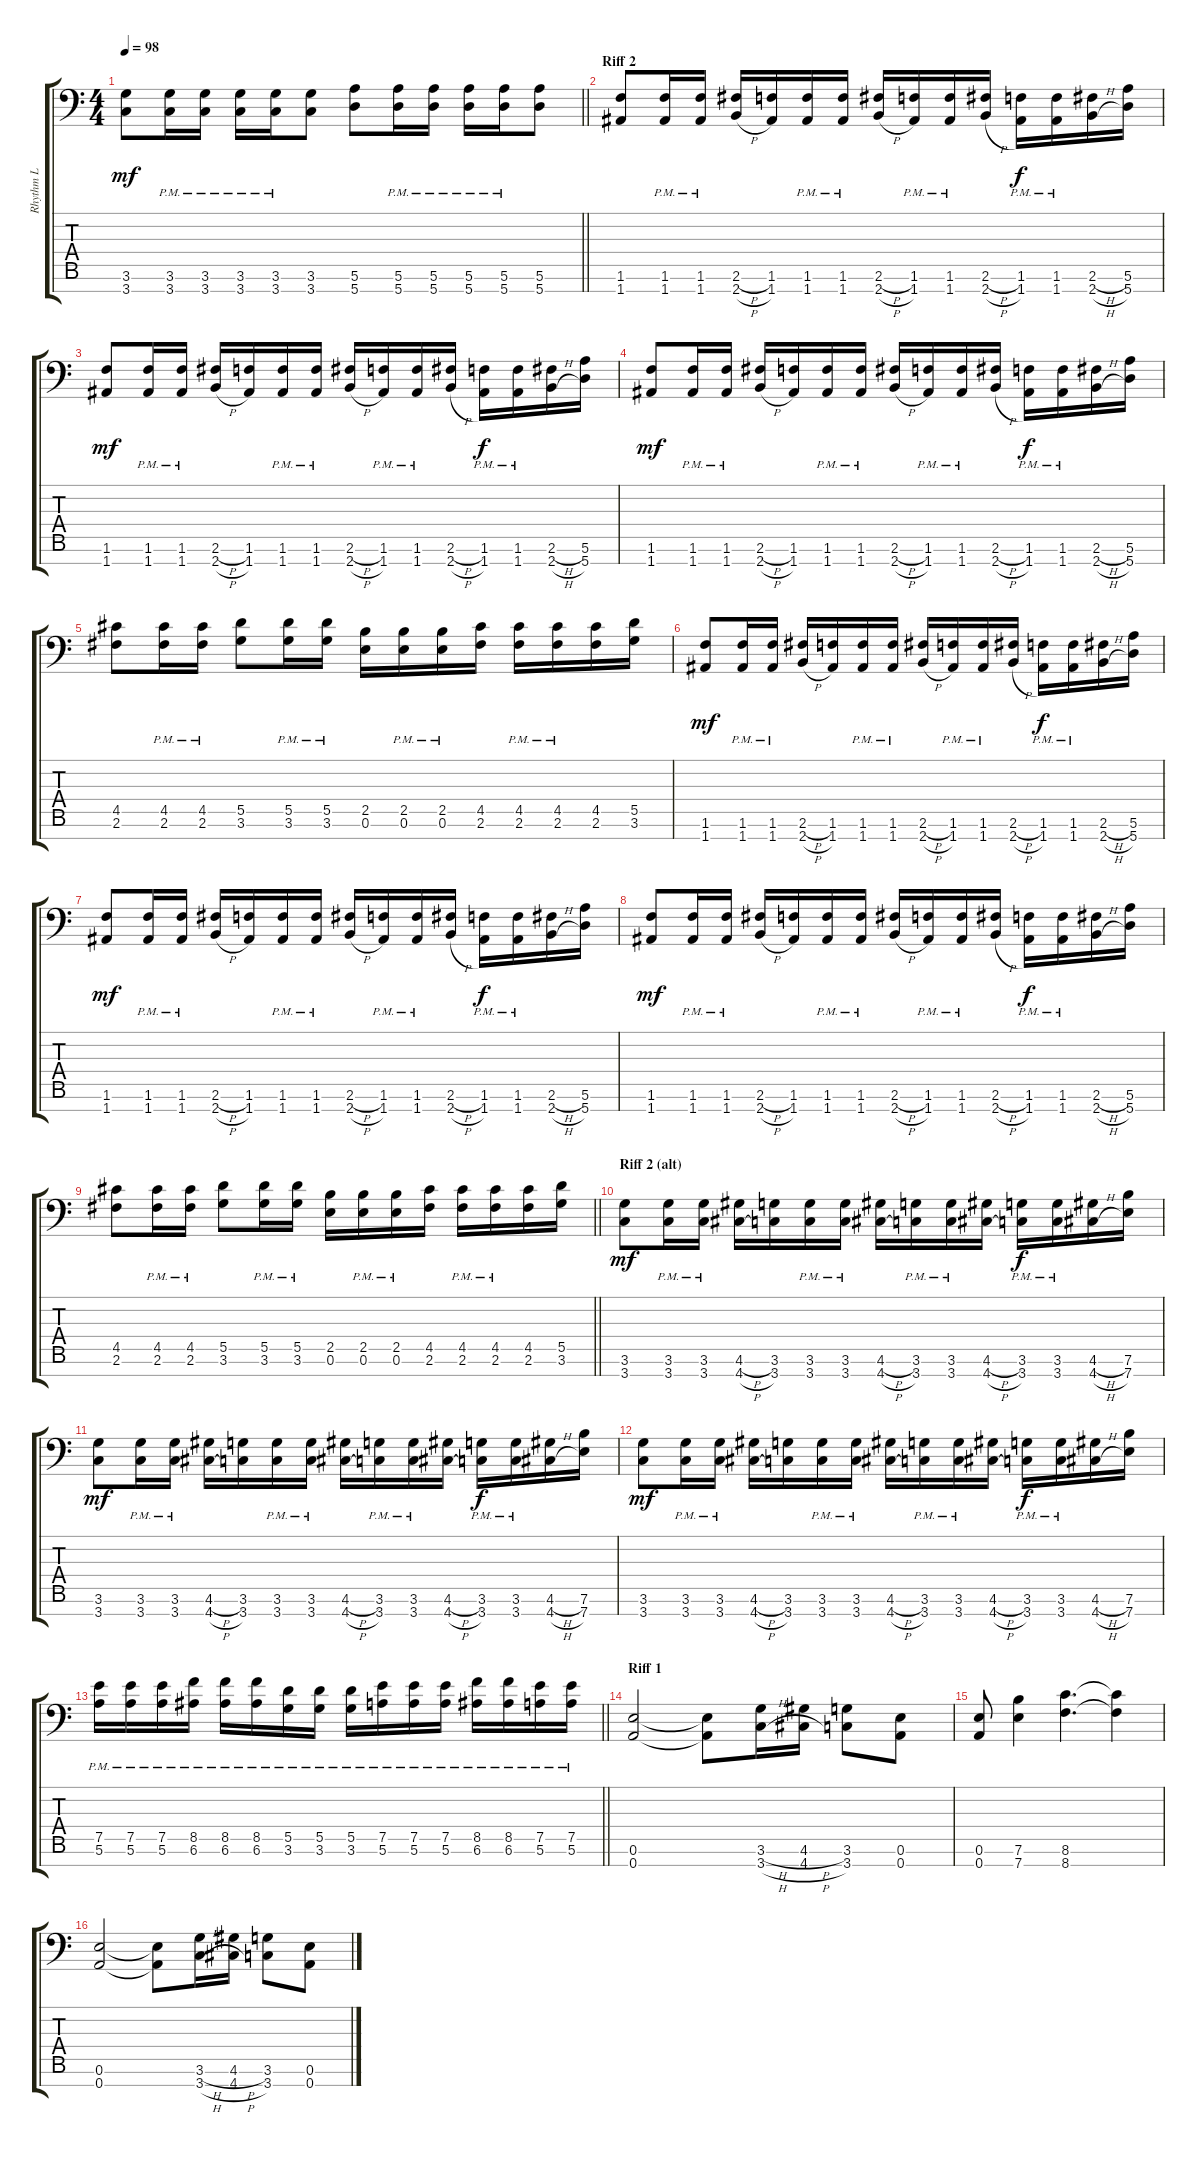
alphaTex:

\track ("Rhythm L" "Rhythm L") {instrument distortionguitar}
\staff {score tabs}
\tuning (E4 B3 G3 D3 A2 E2 A1) {hide}
\ts (4 4)
\tempo 98
\clef f4
\barLineRight lightlight
\ks c
(3.6 3.7).8{dy mf} (3.6{pm} 3.7{pm}).16 (3.6{pm} 3.7{pm}).16 (3.6{pm} 3.7{pm}).16 (3.6{pm} 3.7{pm}).16 (3.6 3.7).8 (5.6 5.7).8 (5.6{pm} 5.7{pm}).16 (5.6{pm} 5.7{pm}).16 (5.6{pm} 5.7{pm}).16 (5.6{pm} 5.7{pm}).16 (5.6 5.7).8 |
\section ("" "Riff 2")
(1.6 1.7).8 (1.6{pm} 1.7{pm}).16 (1.6{pm} 1.7{pm}).16 (2.6{h} 2.7{h}).16 (1.6 1.7).16 (1.6{pm} 1.7{pm}).16 (1.6{pm} 1.7{pm}).16 (2.6{h} 2.7{h}).16 (1.6{pm} 1.7{pm}).16 (1.6{pm} 1.7{pm}).16 (2.6{h} 2.7{h}).16 (1.6{pm} 1.7{pm}).16{dy f} (1.6{pm} 1.7{pm}).16 (2.6{h} 2.7{h}).16 (5.6 5.7).16 |
(1.6 1.7).8{dy mf} (1.6{pm} 1.7{pm}).16 (1.6{pm} 1.7{pm}).16 (2.6{h} 2.7{h}).16 (1.6 1.7).16 (1.6{pm} 1.7{pm}).16 (1.6{pm} 1.7{pm}).16 (2.6{h} 2.7{h}).16 (1.6{pm} 1.7{pm}).16 (1.6{pm} 1.7{pm}).16 (2.6{h} 2.7{h}).16 (1.6{pm} 1.7{pm}).16{dy f} (1.6{pm} 1.7{pm}).16 (2.6{h} 2.7{h}).16 (5.6 5.7).16 |
(1.6 1.7).8{dy mf} (1.6{pm} 1.7{pm}).16 (1.6{pm} 1.7{pm}).16 (2.6{h} 2.7{h}).16 (1.6 1.7).16 (1.6{pm} 1.7{pm}).16 (1.6{pm} 1.7{pm}).16 (2.6{h} 2.7{h}).16 (1.6{pm} 1.7{pm}).16 (1.6{pm} 1.7{pm}).16 (2.6{h} 2.7{h}).16 (1.6{pm} 1.7{pm}).16{dy f} (1.6{pm} 1.7{pm}).16 (2.6{h} 2.7{h}).16 (5.6 5.7).16 |
(4.5 2.6).8 (4.5{pm} 2.6{pm}).16 (4.5{pm} 2.6{pm}).16 (5.5 3.6).8 (5.5{pm} 3.6{pm}).16 (5.5{pm} 3.6{pm}).16 (2.5 0.6).16 (2.5{pm} 0.6{pm}).16 (2.5{pm} 0.6{pm}).16 (4.5 2.6).16 (4.5{pm} 2.6{pm}).16 (4.5{pm} 2.6{pm}).16 (4.5 2.6).16 (5.5 3.6).16 |
(1.6 1.7).8{dy mf} (1.6{pm} 1.7{pm}).16 (1.6{pm} 1.7{pm}).16 (2.6{h} 2.7{h}).16 (1.6 1.7).16 (1.6{pm} 1.7{pm}).16 (1.6{pm} 1.7{pm}).16 (2.6{h} 2.7{h}).16 (1.6{pm} 1.7{pm}).16 (1.6{pm} 1.7{pm}).16 (2.6{h} 2.7{h}).16 (1.6{pm} 1.7{pm}).16{dy f} (1.6{pm} 1.7{pm}).16 (2.6{h} 2.7{h}).16 (5.6 5.7).16 |
(1.6 1.7).8{dy mf} (1.6{pm} 1.7{pm}).16 (1.6{pm} 1.7{pm}).16 (2.6{h} 2.7{h}).16 (1.6 1.7).16 (1.6{pm} 1.7{pm}).16 (1.6{pm} 1.7{pm}).16 (2.6{h} 2.7{h}).16 (1.6{pm} 1.7{pm}).16 (1.6{pm} 1.7{pm}).16 (2.6{h} 2.7{h}).16 (1.6{pm} 1.7{pm}).16{dy f} (1.6{pm} 1.7{pm}).16 (2.6{h} 2.7{h}).16 (5.6 5.7).16 |
(1.6 1.7).8{dy mf} (1.6{pm} 1.7{pm}).16 (1.6{pm} 1.7{pm}).16 (2.6{h} 2.7{h}).16 (1.6 1.7).16 (1.6{pm} 1.7{pm}).16 (1.6{pm} 1.7{pm}).16 (2.6{h} 2.7{h}).16 (1.6{pm} 1.7{pm}).16 (1.6{pm} 1.7{pm}).16 (2.6{h} 2.7{h}).16 (1.6{pm} 1.7{pm}).16{dy f} (1.6{pm} 1.7{pm}).16 (2.6{h} 2.7{h}).16 (5.6 5.7).16 |
\barLineRight lightlight
(4.5 2.6).8 (4.5{pm} 2.6{pm}).16 (4.5{pm} 2.6{pm}).16 (5.5 3.6).8 (5.5{pm} 3.6{pm}).16 (5.5{pm} 3.6{pm}).16 (2.5 0.6).16 (2.5{pm} 0.6{pm}).16 (2.5{pm} 0.6{pm}).16 (4.5 2.6).16 (4.5{pm} 2.6{pm}).16 (4.5{pm} 2.6{pm}).16 (4.5 2.6).16 (5.5 3.6).16 |
\section ("" "Riff 2 (alt)")
(3.6 3.7).8{dy mf} (3.6{pm} 3.7{pm}).16 (3.6{pm} 3.7{pm}).16 (4.6{h} 4.7{h}).16 (3.6 3.7).16 (3.6{pm} 3.7{pm}).16 (3.6{pm} 3.7{pm}).16 (4.6{h} 4.7{h}).16 (3.6{pm} 3.7{pm}).16 (3.6{pm} 3.7{pm}).16 (4.6{h} 4.7{h}).16 (3.6{pm} 3.7{pm}).16{dy f} (3.6{pm} 3.7{pm}).16 (4.6{h} 4.7{h}).16 (7.6 7.7).16 |
(3.6 3.7).8{dy mf} (3.6{pm} 3.7{pm}).16 (3.6{pm} 3.7{pm}).16 (4.6{h} 4.7{h}).16 (3.6 3.7).16 (3.6{pm} 3.7{pm}).16 (3.6{pm} 3.7{pm}).16 (4.6{h} 4.7{h}).16 (3.6{pm} 3.7{pm}).16 (3.6{pm} 3.7{pm}).16 (4.6{h} 4.7{h}).16 (3.6{pm} 3.7{pm}).16{dy f} (3.6{pm} 3.7{pm}).16 (4.6{h} 4.7{h}).16 (7.6 7.7).16 |
(3.6 3.7).8{dy mf} (3.6{pm} 3.7{pm}).16 (3.6{pm} 3.7{pm}).16 (4.6{h} 4.7{h}).16 (3.6 3.7).16 (3.6{pm} 3.7{pm}).16 (3.6{pm} 3.7{pm}).16 (4.6{h} 4.7{h}).16 (3.6{pm} 3.7{pm}).16 (3.6{pm} 3.7{pm}).16 (4.6{h} 4.7{h}).16 (3.6{pm} 3.7{pm}).16{dy f} (3.6{pm} 3.7{pm}).16 (4.6{h} 4.7{h}).16 (7.6 7.7).16 |
\barLineRight lightlight
(7.5{pm} 5.6{pm}).16 (7.5{pm} 5.6{pm}).16 (7.5{pm} 5.6{pm}).16 (8.5{pm} 6.6{pm}).16 (8.5{pm} 6.6{pm}).16 (8.5{pm} 6.6{pm}).16 (5.5{pm} 3.6{pm}).16 (5.5{pm} 3.6{pm}).16 (5.5{pm} 3.6{pm}).16 (7.5{pm} 5.6{pm}).16 (7.5{pm} 5.6{pm}).16 (7.5{pm} 5.6{pm}).16 (8.5{pm} 6.6{pm}).16 (8.5{pm} 6.6{pm}).16 (7.5{pm} 5.6{pm}).16 (7.5{pm} 5.6{pm}).16 |
\section ("" "Riff 1")
(0.6 0.7).2 (0.6{t} 0.7{t}).8 (3.6{h} 3.7{h}).16 (4.6{h} 4.7{h}).16 (3.6 3.7).8 (0.6 0.7).8 |
(0.6 0.7).8 (7.6 7.7).4 (8.6 8.7).4{d} (8.6{t} 8.7{t}).4 |
(0.6 0.7).2 (0.6{t} 0.7{t}).8 (3.6{h} 3.7{h}).16 (4.6{h} 4.7{h}).16 (3.6 3.7).8 (0.6 0.7).8
